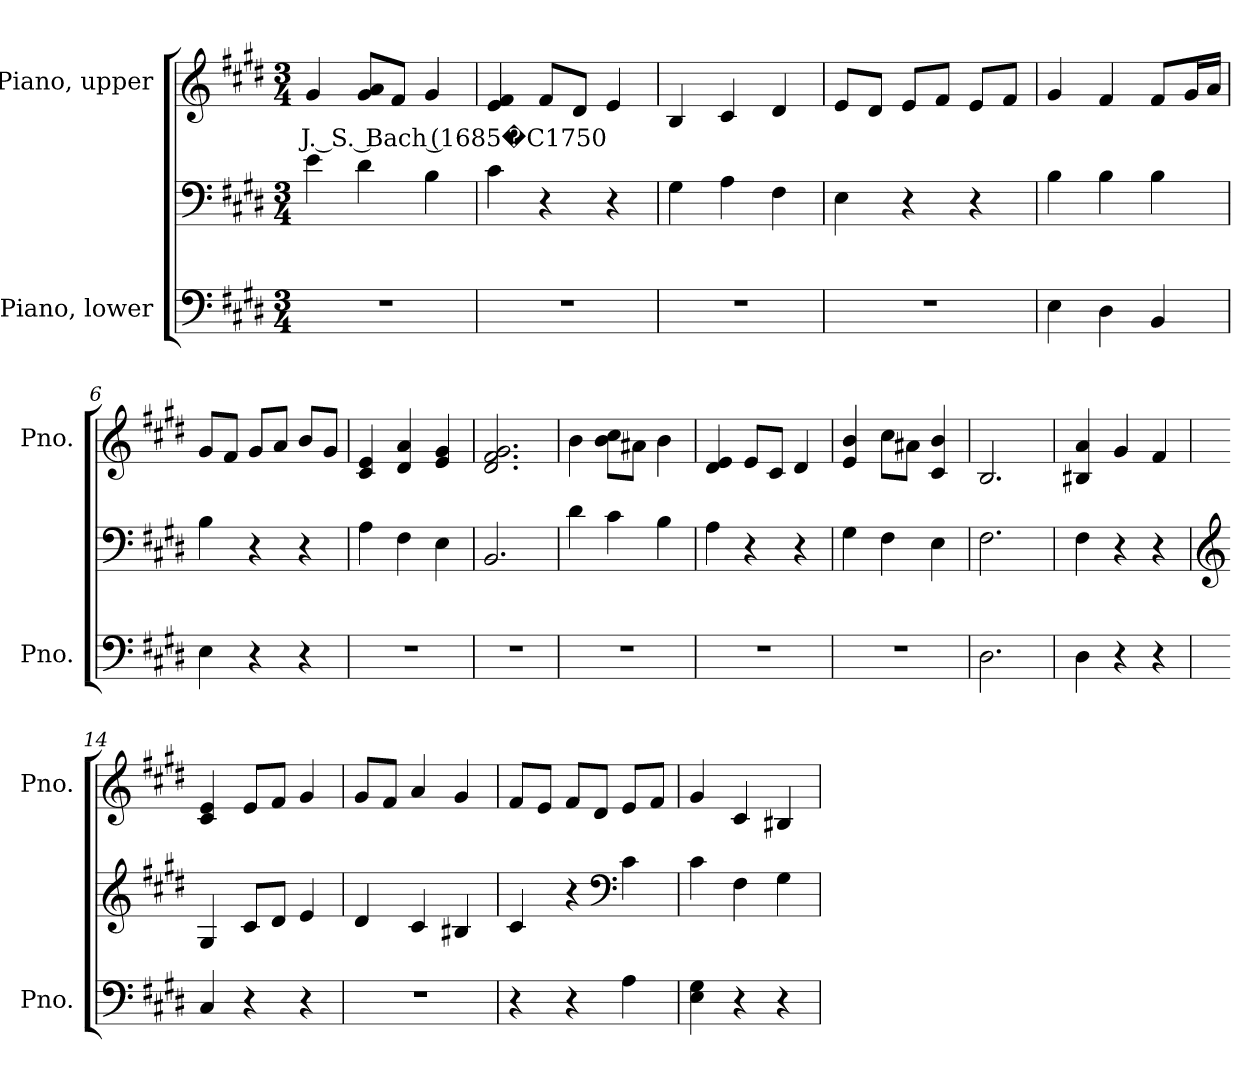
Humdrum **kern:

**kern	**kern	**kern	**text
*part2	*part2	*part1	*part1
*staff3	*staff2	*staff1	*staff1
*I"Piano, lower	*	*I"Piano, upper	*
*I'Pno.	*	*I'Pno.	*
*clefF4	*clefF4	*clefG2	*
*k[f#c#g#d#]	*k[f#c#g#d#]	*k[f#c#g#d#]	*
*M3/4	*M3/4	*M3/4	*
*MM60	*MM60	*MM60	*
=1	=1	=1	=1
!	!	!	!LO:LY:b
2.r	4e\	4g#/	J. S. Bach (1685�C1750
.	4d#\	8g#/ 8a/L	.
.	.	8f#/J	.
.	4B\	4g#/	.
=2	=2	=2	=2
2.r	4c#\	4e/ 4f#/	.
.	4r	8f#/L	.
.	.	8d#/J	.
.	4r	4e/	.
=3	=3	=3	=3
2.r	4G#\	4B/	.
.	4A\	4c#/	.
.	4F#\	4d#/	.
=4	=4	=4	=4
2.r	4E\	8e/L	.
.	.	8d#/J	.
.	4r	8e/L	.
.	.	8f#/J	.
.	4r	8e/L	.
.	.	8f#/J	.
!!LO:LB:g=z
=5	=5	=5	=5
4E\	4B\	4g#/	.
4D#\	4B\	4f#/	.
4BB/	4B\	8f#/L	.
.	.	16g#/L	.
.	.	16a/JJ	.
=6	=6	=6	=6
4E\	4B\	8g#/L	.
.	.	8f#/J	.
4r	4r	8g#/L	.
.	.	8a/J	.
4r	4r	8b/L	.
.	.	8g#/J	.
=7	=7	=7	=7
2.r	4A\	4c#/ 4e/	.
.	4F#\	4d#/ 4a/	.
.	4E\	4e/ 4g#/	.
=8	=8	=8	=8
2.r	2.BB/	2.d#/ 2.f#/ 2.g#/	.
=9	=9	=9	=9
2.r	4d#\	4b\	.
.	4c#\	8b\ 8cc#\L	.
.	.	8a#X\J	.
.	4B\	4b\	.
=10	=10	=10	=10
2.r	4A\	4d#/ 4e/	.
.	4r	8e/L	.
.	.	8c#/J	.
.	4r	4d#/	.
=11	=11	=11	=11
2.r	4G#\	4e/ 4b/	.
.	4F#\	8cc#\L	.
.	.	8a#X\J	.
.	4E\	4c#/ 4b/	.
=12	=12	=12	=12
2.D#\	2.F#\	2.B/	.
!!LO:LB:g=z
=13	=13	=13	=13
4D#\	4F#\	4B#X/ 4a/	.
4r	4r	4g#/	.
4r	4r	4f#/	.
=14	=14	=14	=14
*	*clefG2	*	*
4C#/	4G#/	4c#/ 4e/	.
4r	8c#/L	8e/L	.
.	8d#/J	8f#/J	.
4r	4e/	4g#/	.
=15	=15	=15	=15
2.r	4d#/	8g#/L	.
.	.	8f#/J	.
.	4c#/	4a/	.
.	4B#X/	4g#/	.
=16	=16	=16	=16
4r	4c#/	8f#/L	.
.	.	8e/J	.
4r	4r	8f#/L	.
.	.	8d#/J	.
*	*clefF4	*	*
4A\	4c#\	8e/L	.
.	.	8f#/J	.
=17	=17	=17	=17
4E\ 4G#\	4c#\	4g#/	.
4r	4F#\	4c#/	.
4r	4G#\	4B#X/	.
=	=	=	=
*-	*-	*-	*-
